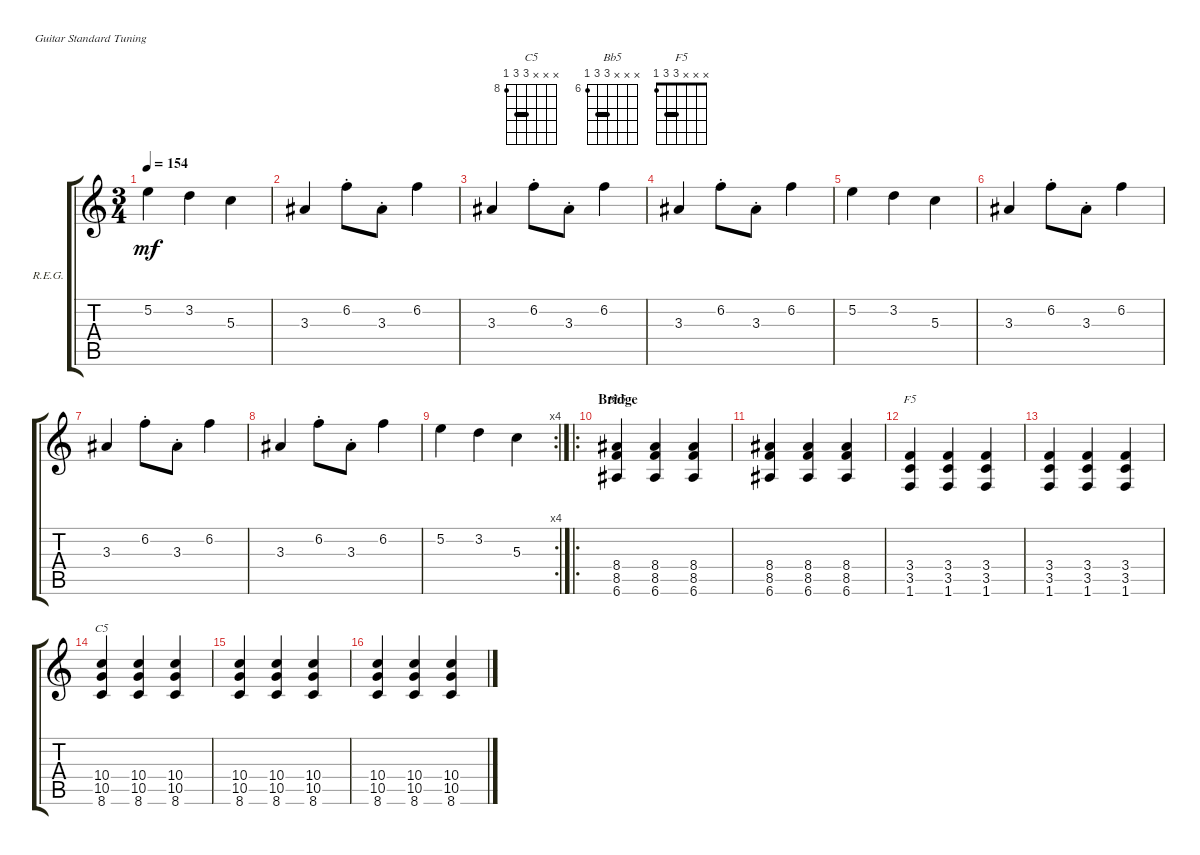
\defaultSystemsLayout 4
\bracketExtendMode groupsimilarinstruments
\firstSystemTrackNameOrientation horizontal
\otherSystemsTrackNameOrientation horizontal
\track ("Rhythm Electric Guitar" "R.E.G.") {multiBarRest instrument electricguitarclean}
\staff {score tabs}
\tuning (E4 B3 G3 D3 A2 E2)
\chord ("C5" x x x 10 10 8) {firstfret 8 barre 10}
\chord ("Bb5" x x x 8 8 6) {firstfret 6 barre 8}
\chord ("F5" x x x 3 3 1) {barre 3}
\ts (3 4)
\tempo 154
\clef g2
\ks c
5.2.4{lyrics (0 "") lyrics (1 "") lyrics (2 "") lyrics (3 "") lyrics (4 "") dy mf} 3.2.4{lyrics (0 "") lyrics (1 "") lyrics (2 "") lyrics (3 "") lyrics (4 "")} 5.3.4{lyrics (0 "") lyrics (1 "") lyrics (2 "") lyrics (3 "") lyrics (4 "")} |
3.3.4{lyrics (0 "") lyrics (1 "") lyrics (2 "") lyrics (3 "") lyrics (4 "")} 6.2{st}.8{lyrics (0 "") lyrics (1 "") lyrics (2 "") lyrics (3 "") lyrics (4 "")} 3.3{st}.8{lyrics (0 "") lyrics (1 "") lyrics (2 "") lyrics (3 "") lyrics (4 "")} 6.2.4{lyrics (0 "") lyrics (1 "") lyrics (2 "") lyrics (3 "") lyrics (4 "")} |
3.3.4{lyrics (0 "") lyrics (1 "") lyrics (2 "") lyrics (3 "") lyrics (4 "")} 6.2{st}.8{lyrics (0 "") lyrics (1 "") lyrics (2 "") lyrics (3 "") lyrics (4 "")} 3.3{st}.8{lyrics (0 "") lyrics (1 "") lyrics (2 "") lyrics (3 "") lyrics (4 "")} 6.2.4{lyrics (0 "") lyrics (1 "") lyrics (2 "") lyrics (3 "") lyrics (4 "")} |
3.3.4{lyrics (0 "") lyrics (1 "") lyrics (2 "") lyrics (3 "") lyrics (4 "")} 6.2{st}.8{lyrics (0 "") lyrics (1 "") lyrics (2 "") lyrics (3 "") lyrics (4 "")} 3.3{st}.8{lyrics (0 "") lyrics (1 "") lyrics (2 "") lyrics (3 "") lyrics (4 "")} 6.2.4{lyrics (0 "") lyrics (1 "") lyrics (2 "") lyrics (3 "") lyrics (4 "")} |
5.2.4{lyrics (0 "") lyrics (1 "") lyrics (2 "") lyrics (3 "") lyrics (4 "")} 3.2.4{lyrics (0 "") lyrics (1 "") lyrics (2 "") lyrics (3 "") lyrics (4 "")} 5.3.4{lyrics (0 "") lyrics (1 "") lyrics (2 "") lyrics (3 "") lyrics (4 "")} |
3.3.4{lyrics (0 "") lyrics (1 "") lyrics (2 "") lyrics (3 "") lyrics (4 "")} 6.2{st}.8{lyrics (0 "") lyrics (1 "") lyrics (2 "") lyrics (3 "") lyrics (4 "")} 3.3{st}.8{lyrics (0 "") lyrics (1 "") lyrics (2 "") lyrics (3 "") lyrics (4 "")} 6.2.4{lyrics (0 "") lyrics (1 "") lyrics (2 "") lyrics (3 "") lyrics (4 "")} |
3.3.4{lyrics (0 "") lyrics (1 "") lyrics (2 "") lyrics (3 "") lyrics (4 "")} 6.2{st}.8{lyrics (0 "") lyrics (1 "") lyrics (2 "") lyrics (3 "") lyrics (4 "")} 3.3{st}.8{lyrics (0 "") lyrics (1 "") lyrics (2 "") lyrics (3 "") lyrics (4 "")} 6.2.4{lyrics (0 "") lyrics (1 "") lyrics (2 "") lyrics (3 "") lyrics (4 "")} |
3.3.4{lyrics (0 "") lyrics (1 "") lyrics (2 "") lyrics (3 "") lyrics (4 "")} 6.2{st}.8{lyrics (0 "") lyrics (1 "") lyrics (2 "") lyrics (3 "") lyrics (4 "")} 3.3{st}.8{lyrics (0 "") lyrics (1 "") lyrics (2 "") lyrics (3 "") lyrics (4 "")} 6.2.4{lyrics (0 "") lyrics (1 "") lyrics (2 "") lyrics (3 "") lyrics (4 "")} |
\rc 4
5.2.4{lyrics (0 "") lyrics (1 "") lyrics (2 "") lyrics (3 "") lyrics (4 "")} 3.2.4{lyrics (0 "") lyrics (1 "") lyrics (2 "") lyrics (3 "") lyrics (4 "")} 5.3.4{lyrics (0 "") lyrics (1 "") lyrics (2 "") lyrics (3 "") lyrics (4 "")} |
\ro
\section ("" "Bridge")
(6.6 8.4 8.5).4{ch "Bb5" lyrics (0 "") lyrics (1 "") lyrics (2 "") lyrics (3 "") lyrics (4 "")} (6.6 8.5 8.4).4{lyrics (0 "") lyrics (1 "") lyrics (2 "") lyrics (3 "") lyrics (4 "")} (6.6 8.4 8.5).4{lyrics (0 "") lyrics (1 "") lyrics (2 "") lyrics (3 "") lyrics (4 "")} |
(6.6 8.5 8.4).4{lyrics (0 "") lyrics (1 "") lyrics (2 "") lyrics (3 "") lyrics (4 "")} (6.6 8.4 8.5).4{lyrics (0 "") lyrics (1 "") lyrics (2 "") lyrics (3 "") lyrics (4 "")} (6.6 8.5 8.4).4{lyrics (0 "") lyrics (1 "") lyrics (2 "") lyrics (3 "") lyrics (4 "")} |
(1.6 3.4 3.5).4{ch "F5" lyrics (0 "") lyrics (1 "") lyrics (2 "") lyrics (3 "") lyrics (4 "")} (1.6 3.5 3.4).4{lyrics (0 "") lyrics (1 "") lyrics (2 "") lyrics (3 "") lyrics (4 "")} (1.6 3.4 3.5).4{lyrics (0 "") lyrics (1 "") lyrics (2 "") lyrics (3 "") lyrics (4 "")} |
(1.6 3.5 3.4).4{lyrics (0 "") lyrics (1 "") lyrics (2 "") lyrics (3 "") lyrics (4 "")} (1.6 3.4 3.5).4{lyrics (0 "") lyrics (1 "") lyrics (2 "") lyrics (3 "") lyrics (4 "")} (1.6 3.5 3.4).4{lyrics (0 "") lyrics (1 "") lyrics (2 "") lyrics (3 "") lyrics (4 "")} |
(8.6 10.4 10.5).4{ch "C5" lyrics (0 "") lyrics (1 "") lyrics (2 "") lyrics (3 "") lyrics (4 "")} (8.6 10.5 10.4).4{lyrics (0 "") lyrics (1 "") lyrics (2 "") lyrics (3 "") lyrics (4 "")} (8.6 10.4 10.5).4{lyrics (0 "") lyrics (1 "") lyrics (2 "") lyrics (3 "") lyrics (4 "")} |
(8.6 10.5 10.4).4{lyrics (0 "") lyrics (1 "") lyrics (2 "") lyrics (3 "") lyrics (4 "")} (8.6 10.4 10.5).4{lyrics (0 "") lyrics (1 "") lyrics (2 "") lyrics (3 "") lyrics (4 "")} (8.6 10.5 10.4).4{lyrics (0 "") lyrics (1 "") lyrics (2 "") lyrics (3 "") lyrics (4 "")} |
(8.6 10.4 10.5).4{lyrics (0 "") lyrics (1 "") lyrics (2 "") lyrics (3 "") lyrics (4 "")} (8.6 10.5 10.4).4{lyrics (0 "") lyrics (1 "") lyrics (2 "") lyrics (3 "") lyrics (4 "")} (8.6 10.4 10.5).4{lyrics (0 "") lyrics (1 "") lyrics (2 "") lyrics (3 "") lyrics (4 "")}
